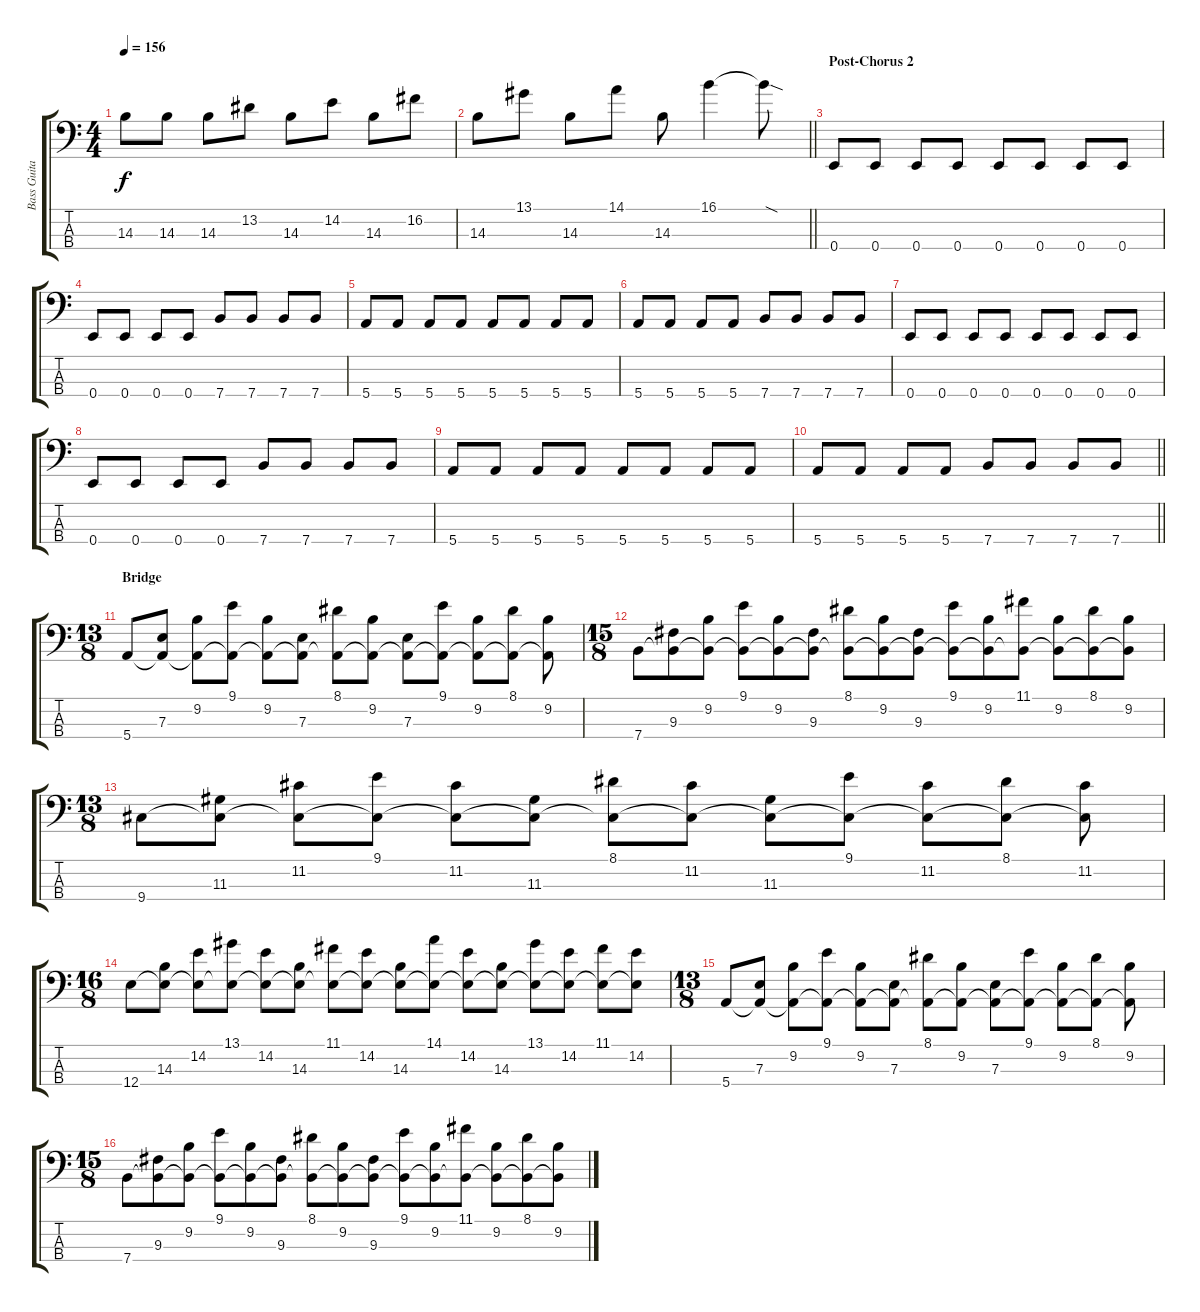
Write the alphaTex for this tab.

\track ("Bass Guitar" "Bass Guita") {instrument electricbassfinger}
\staff {score tabs}
\tuning (G2 D2 A1 E1) {hide}
\ts (4 4)
\tempo 156
\clef f4
\ks c
14.3.8{dy f} 14.3.8 14.3.8 13.2.8 14.3.8 14.2.8 14.3.8 16.2.8 |
\barLineRight lightlight
14.3.8 13.1.8 14.3.8 14.1.8 14.3.8 16.1.4 16.1{sod t}.8 |
\section ("" "Post-Chorus 2")
0.4.8 0.4.8 0.4.8 0.4.8 0.4.8 0.4.8 0.4.8 0.4.8 |
0.4.8 0.4.8 0.4.8 0.4.8 7.4.8 7.4.8 7.4.8 7.4.8 |
5.4.8 5.4.8 5.4.8 5.4.8 5.4.8 5.4.8 5.4.8 5.4.8 |
5.4.8 5.4.8 5.4.8 5.4.8 7.4.8 7.4.8 7.4.8 7.4.8 |
0.4.8 0.4.8 0.4.8 0.4.8 0.4.8 0.4.8 0.4.8 0.4.8 |
0.4.8 0.4.8 0.4.8 0.4.8 7.4.8 7.4.8 7.4.8 7.4.8 |
5.4.8 5.4.8 5.4.8 5.4.8 5.4.8 5.4.8 5.4.8 5.4.8 |
\barLineRight lightlight
5.4.8 5.4.8 5.4.8 5.4.8 7.4.8 7.4.8 7.4.8 7.4.8 |
\ts (13 8)
\section ("" "Bridge")
5.4.8 (7.3 5.4{t}).8 (9.2 5.4{t}).8 (9.1 5.4{t}).8 (9.2 5.4{t}).8 (7.3 5.4{t}).8 (8.1 5.4{t}).8 (9.2 5.4{t}).8 (7.3 5.4{t}).8 (9.1 5.4{t}).8 (9.2 5.4{t}).8 (8.1 5.4{t}).8 (9.2 5.4{t}).8 |
\ts (15 8)
7.4.8 (9.3 7.4{t}).8 (9.2 7.4{t}).8 (9.1 7.4{t}).8 (9.2 7.4{t}).8 (9.3 7.4{t}).8 (8.1 7.4{t}).8 (9.2 7.4{t}).8 (9.3 7.4{t}).8 (9.1 7.4{t}).8 (9.2 7.4{t}).8 (11.1 7.4{t}).8 (9.2 7.4{t}).8 (8.1 7.4{t}).8 (9.2 7.4{t}).8 |
\ts (13 8)
9.4.8 (11.3 9.4{t}).8 (11.2 9.4{t}).8 (9.1 9.4{t}).8 (11.2 9.4{t}).8 (11.3 9.4{t}).8 (8.1 9.4{t}).8 (11.2 9.4{t}).8 (11.3 9.4{t}).8 (9.1 9.4{t}).8 (11.2 9.4{t}).8 (8.1 9.4{t}).8 (11.2 9.4{t}).8 |
\ts (16 8)
12.4.8 (14.3 12.4{t}).8 (14.2 12.4{t}).8 (13.1 12.4{t}).8 (14.2 12.4{t}).8 (14.3 12.4{t}).8 (11.1 12.4{t}).8 (14.2 12.4{t}).8 (14.3 12.4{t}).8 (14.1 12.4{t}).8 (14.2 12.4{t}).8 (14.3 12.4{t}).8 (13.1 12.4{t}).8 (14.2 12.4{t}).8 (11.1 12.4{t}).8 (14.2 12.4{t}).8 |
\ts (13 8)
5.4.8 (7.3 5.4{t}).8 (9.2 5.4{t}).8 (9.1 5.4{t}).8 (9.2 5.4{t}).8 (7.3 5.4{t}).8 (8.1 5.4{t}).8 (9.2 5.4{t}).8 (7.3 5.4{t}).8 (9.1 5.4{t}).8 (9.2 5.4{t}).8 (8.1 5.4{t}).8 (9.2 5.4{t}).8 |
\ts (15 8)
7.4.8 (9.3 7.4{t}).8 (9.2 7.4{t}).8 (9.1 7.4{t}).8 (9.2 7.4{t}).8 (9.3 7.4{t}).8 (8.1 7.4{t}).8 (9.2 7.4{t}).8 (9.3 7.4{t}).8 (9.1 7.4{t}).8 (9.2 7.4{t}).8 (11.1 7.4{t}).8 (9.2 7.4{t}).8 (8.1 7.4{t}).8 (9.2 7.4{t}).8
